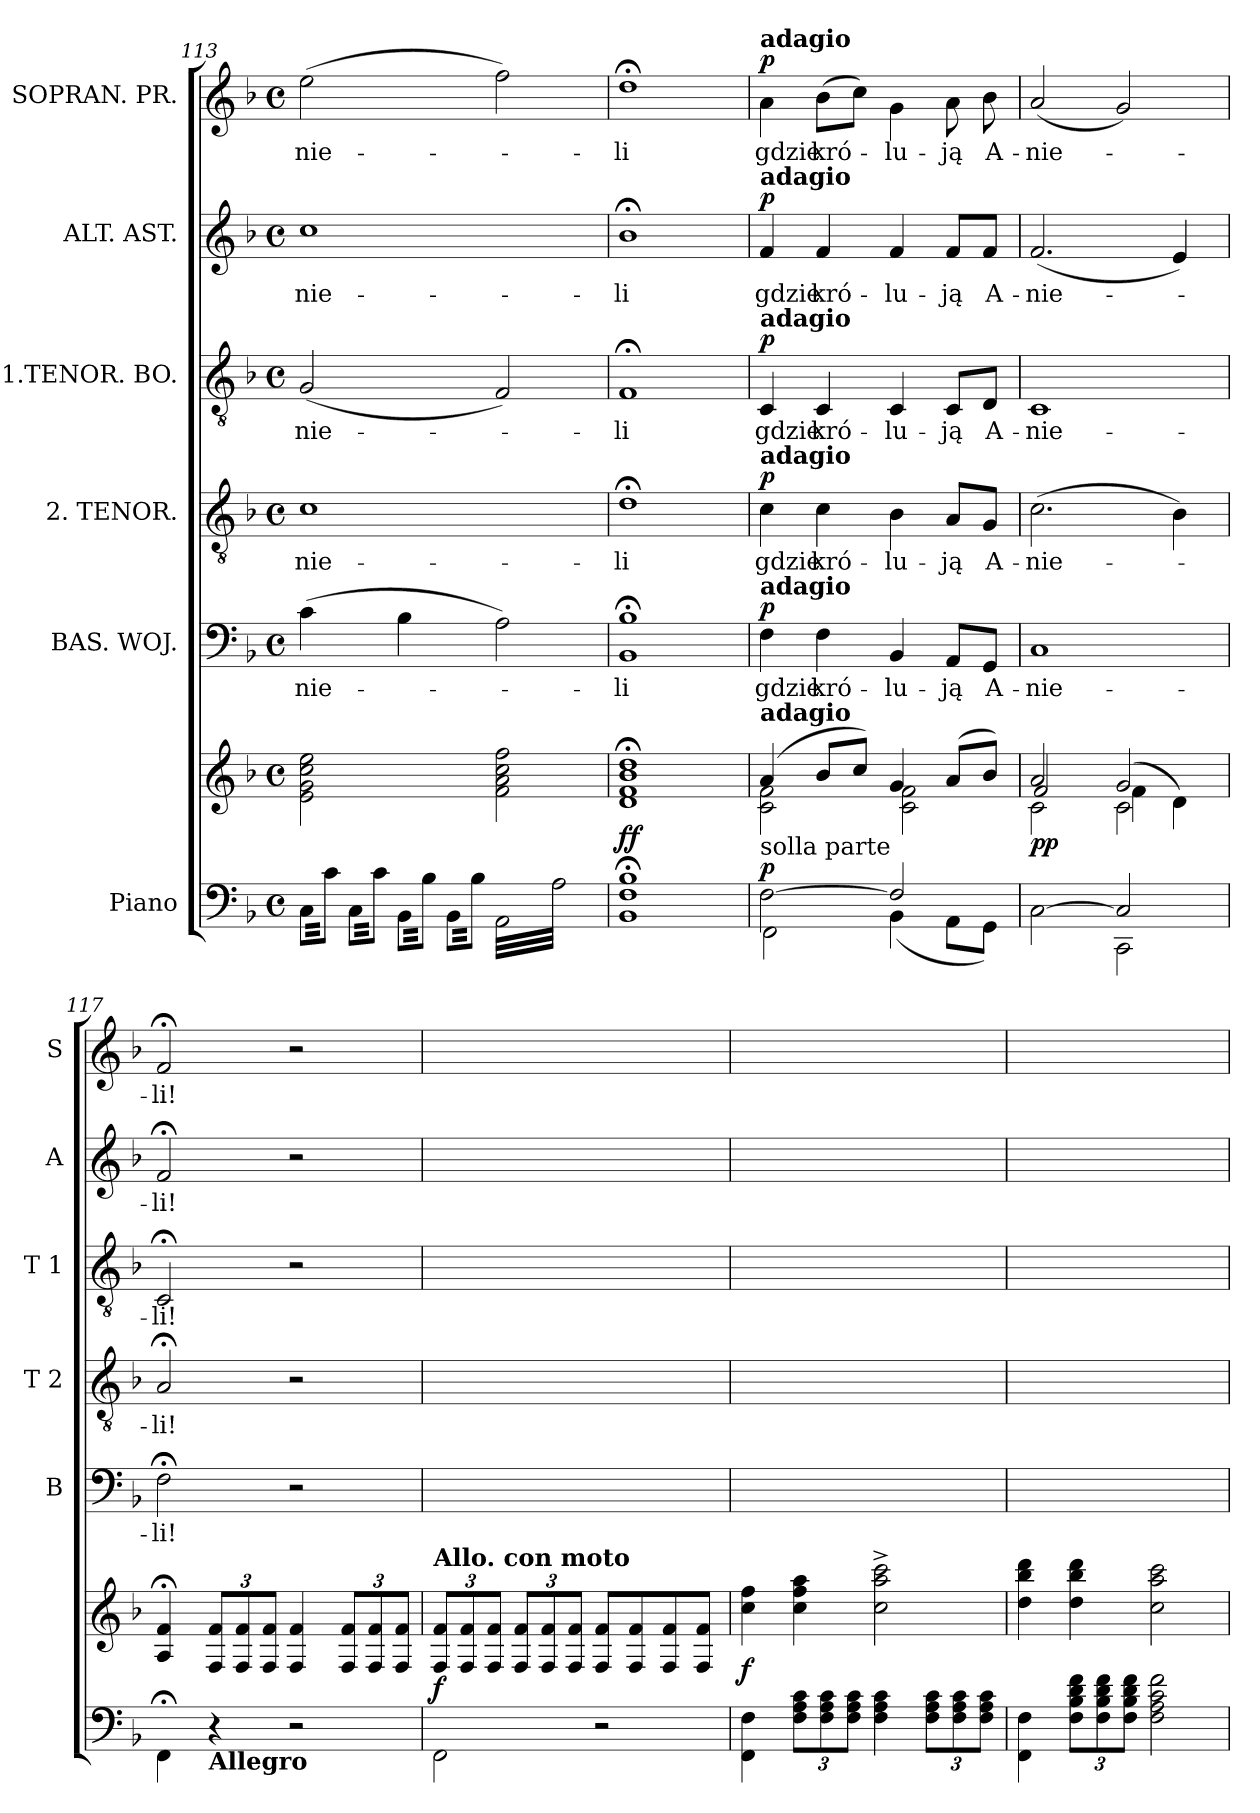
**kern	**kern	**dynam	**kern	**text	**dynam	**kern	**text	**dynam	**kern	**text	**dynam	**kern	**text	**dynam	**kern	**text	**dynam
*part6	*part6	*part6	*part5	*part5	*part5	*part4	*part4	*part4	*part3	*part3	*part3	*part2	*part2	*part2	*part1	*part1	*part1
*staff7	*staff6	*staff6/7	*staff5	*staff5	*staff5	*staff4	*staff4	*staff4	*staff3	*staff3	*staff3	*staff2	*staff2	*staff2	*staff1	*staff1	*staff1
*I"Piano	*	*	*I"BAS. WOJ.	*	*	*I"2. TENOR.	*	*	*I"1.TENOR. BO.	*	*	*I"ALT. AST.	*	*	*I"SOPRAN. PR.	*	*
*	*	*	*I'B	*	*	*I'T 2	*	*	*I'T 1	*	*	*I'A	*	*	*I'S	*	*
*clefF4	*clefG2	*	*clefF4	*	*	*clefGv2	*	*	*clefGv2	*	*	*clefG2	*	*	*clefG2	*	*
*k[b-]	*k[b-]	*	*k[b-]	*	*	*k[b-]	*	*	*k[b-]	*	*	*k[b-]	*	*	*k[b-]	*	*
*d:	*d:	*	*d:	*	*	*d:	*	*	*d:	*	*	*d:	*	*	*d:	*	*
*M4/4	*M4/4	*	*M4/4	*	*	*M4/4	*	*	*M4/4	*	*	*M4/4	*	*	*M4/4	*	*
*met(c)	*met(c)	*	*met(c)	*	*	*met(c)	*	*	*met(c)	*	*	*met(c)	*	*	*met(c)	*	*
=113	=113	=113	=113	=113	=113	=113	=113	=113	=113	=113	=113	=113	=113	=113	=113	=113	=113
*tremolo	*	*	*	*	*	*	*	*	*	*	*	*	*	*	*	*	*
32C\LLL	2e\ 2g\ 2cc\ 2ee\	.	(4c\	-nie-	.	1c	-nie-	.	(2G/	-nie-	.	1cc	-nie-	.	(2ee\	-nie-	.
32c\	.	.	.	.	.	.	.	.	.	.	.	.	.	.	.	.	.
32C\	.	.	.	.	.	.	.	.	.	.	.	.	.	.	.	.	.
32c\JJJ	.	.	.	.	.	.	.	.	.	.	.	.	.	.	.	.	.
32C\LLL	.	.	.	.	.	.	.	.	.	.	.	.	.	.	.	.	.
32c\	.	.	.	.	.	.	.	.	.	.	.	.	.	.	.	.	.
32C\	.	.	.	.	.	.	.	.	.	.	.	.	.	.	.	.	.
32c\JJJ	.	.	.	.	.	.	.	.	.	.	.	.	.	.	.	.	.
32BB-\LLL	.	.	4B-\	.	.	.	.	.	.	.	.	.	.	.	.	.	.
32B-\	.	.	.	.	.	.	.	.	.	.	.	.	.	.	.	.	.
32BB-\	.	.	.	.	.	.	.	.	.	.	.	.	.	.	.	.	.
32B-\JJJ	.	.	.	.	.	.	.	.	.	.	.	.	.	.	.	.	.
32BB-\LLL	.	.	.	.	.	.	.	.	.	.	.	.	.	.	.	.	.
32B-\	.	.	.	.	.	.	.	.	.	.	.	.	.	.	.	.	.
32BB-\	.	.	.	.	.	.	.	.	.	.	.	.	.	.	.	.	.
32B-\JJJ	.	.	.	.	.	.	.	.	.	.	.	.	.	.	.	.	.
32AA\LLL	2f\ 2a\ 2cc\ 2ff\	.	2A\)	.	.	.	.	.	2F/)	.	.	.	.	.	2ff\)	.	.
32A\	.	.	.	.	.	.	.	.	.	.	.	.	.	.	.	.	.
32AA\	.	.	.	.	.	.	.	.	.	.	.	.	.	.	.	.	.
32A\	.	.	.	.	.	.	.	.	.	.	.	.	.	.	.	.	.
32AA\	.	.	.	.	.	.	.	.	.	.	.	.	.	.	.	.	.
32A\	.	.	.	.	.	.	.	.	.	.	.	.	.	.	.	.	.
32AA\	.	.	.	.	.	.	.	.	.	.	.	.	.	.	.	.	.
32A\	.	.	.	.	.	.	.	.	.	.	.	.	.	.	.	.	.
32AA\	.	.	.	.	.	.	.	.	.	.	.	.	.	.	.	.	.
32A\	.	.	.	.	.	.	.	.	.	.	.	.	.	.	.	.	.
32AA\	.	.	.	.	.	.	.	.	.	.	.	.	.	.	.	.	.
32A\	.	.	.	.	.	.	.	.	.	.	.	.	.	.	.	.	.
32AA\	.	.	.	.	.	.	.	.	.	.	.	.	.	.	.	.	.
32A\	.	.	.	.	.	.	.	.	.	.	.	.	.	.	.	.	.
32AA\	.	.	.	.	.	.	.	.	.	.	.	.	.	.	.	.	.
32A\JJJ	.	.	.	.	.	.	.	.	.	.	.	.	.	.	.	.	.
*Xtremolo	*	*	*	*	*	*	*	*	*	*	*	*	*	*	*	*	*
=114	=114	=114	=114	=114	=114	=114	=114	=114	=114	=114	=114	=114	=114	=114	=114	=114	=114
1BB-;< 1F;< 1B-;<	1d;< 1f;< 1b-;< 1dd;<	ff	1BB-;< 1B-;<	-li	.	1d;<	-li	.	1F;<	-li	.	1b-;<	-li	.	1dd;<	-li	.
.	.	.	.	.	.	.	.	.	.	.	.	.	.	.	.	.	.
.	.	.	.	.	.	.	.	.	.	.	.	.	.	.	.	.	.
.	.	.	.	.	.	.	.	.	.	.	.	.	.	.	.	.	.
.	.	.	.	.	.	.	.	.	.	.	.	.	.	.	.	.	.
.	.	.	.	.	.	.	.	.	.	.	.	.	.	.	.	.	.
.	.	.	.	.	.	.	.	.	.	.	.	.	.	.	.	.	.
.	.	.	.	.	.	.	.	.	.	.	.	.	.	.	.	.	.
=115	=115	=115	=115	=115	=115	=115	=115	=115	=115	=115	=115	=115	=115	=115	=115	=115	=115
*	*	*	*	*	*	*	*	*	*	*	*	*	*	*	*MM56	*	*
*^	*^	*	*	*	*	*	*	*	*	*	*	*	*	*	*	*	*
!	!	!	!	!	!	!	!	!	!	!	!	!	!	!	!	!	!LO:TX:a:B:t=adagio	!	!
!	!	!	!	!	!	!	!	!	!	!	!	!	!	!LO:TX:a:B:t=adagio	!	!	!	!	!
!	!	!	!	!	!	!	!	!	!	!	!LO:TX:a:B:t=adagio	!	!	!	!	!	!	!	!
!	!	!	!	!	!	!	!	!LO:TX:a:B:t=adagio	!	!	!	!	!	!	!	!	!	!	!
!	!	!	!	!	!LO:TX:a:B:t=adagio	!	!	!	!	!	!	!	!	!	!	!	!	!	!
!	!	!LO:TX:b:t=solla parte	!	!	!	!	!	!	!	!	!	!	!	!	!	!	!	!	!
!	!	!LO:TX:a:B:t=adagio	!	!	!	!	!	!	!	!	!	!	!	!	!	!	!	!	!
!	!	!	!	!	!	!	!LO:DY:a	!	!	!LO:DY:a	!	!	!LO:DY:a	!	!	!LO:DY:a	!	!	!LO:DY:a
[2F\	2FF\	(4a/	2c\ 2f\	p	4F\	gdzie	p	4c\	gdzie	p	4C/	gdzie	p	4f/	gdzie	p	4a\	gdzie	p
.	.	8b-/L	.	.	4F\	kró-	.	4c\	kró-	.	4C/	kró-	.	4f/	kró-	.	(8b-\L	kró-	.
.	.	8cc/J)	.	.	.	.	.	.	.	.	.	.	.	.	.	.	8cc\J)	.	.
2F/]	(4BB-\	4g/	2c\ 2f\	.	4BB-/	-lu-	.	4B-\	-lu-	.	4C/	-lu-	.	4f/	-lu-	.	4g\	-lu-	.
.	8AA\L	(8a/L	.	.	8AA/L	-ją	.	8A/L	-ją	.	8C/L	-ją	.	8f/L	-ją	.	8a\	-ją	.
.	8GG\J)	8b-/J)	.	.	8GG/J	A-	.	8G/J	A-	.	8D/J	A-	.	8f/J	A-	.	8b-\	A-	.
=116	=116	=116	=116	=116	=116	=116	=116	=116	=116	=116	=116	=116	=116	=116	=116	=116	=116	=116	=116
*	*	*	*^	*	*	*	*	*	*	*	*	*	*	*	*	*	*	*	*
[2C\	2ryy	2a/	2c\	2f/	pp	1C	-nie-	.	(2.c\	-nie-	.	1C	-nie-	.	(2.f/	-nie-	.	(2a/	-nie-	.
2C/]	2CC\	(2g/	2c\	4f\	.	.	.	.	.	.	.	.	.	.	.	.	.	2g/)	.	.
.	.	.	.	4d\)	.	.	.	.	4B-\)	.	.	.	.	.	4e/)	.	.	.	.	.
*v	*v	*	*	*	*	*	*	*	*	*	*	*	*	*	*	*	*	*	*	*
*	*v	*v	*v	*	*	*	*	*	*	*	*	*	*	*	*	*	*	*	*
=117	=117	=117	=117	=117	=117	=117	=117	=117	=117	=117	=117	=117	=117	=117	=117	=117	=117
4FF;<\	4A;</ 4f;</	.	2F;<\	-li!	.	2A;</	-li!	.	2C;</	-li!	.	2f;</	-li!	.	2f;</	-li!	.
!LO:TX:b:B:t=Allegro	!	!	!	!	!	!	!	!	!	!	!	!	!	!	!	!	!
4r	12F/ 12f/L	.	.	.	.	.	.	.	.	.	.	.	.	.	.	.	.
.	12F/ 12f/	.	.	.	.	.	.	.	.	.	.	.	.	.	.	.	.
.	12F/ 12f/J	.	.	.	.	.	.	.	.	.	.	.	.	.	.	.	.
2r	4F/ 4f/	.	2r	.	.	2r	.	.	2r	.	.	2r	.	.	2r	.	.
.	12F/ 12f/L	.	.	.	.	.	.	.	.	.	.	.	.	.	.	.	.
.	12F/ 12f/	.	.	.	.	.	.	.	.	.	.	.	.	.	.	.	.
.	12F/ 12f/J	.	.	.	.	.	.	.	.	.	.	.	.	.	.	.	.
=118	=118	=118	=118	=118	=118	=118	=118	=118	=118	=118	=118	=118	=118	=118	=118	=118	=118
*	*	*	*	*	*	*	*	*	*	*	*	*	*	*	*MM132	*	*
!	!LO:TX:a:B:t=Allo. con moto	!	!	!	!	!	!	!	!	!	!	!	!	!	!	!	!
2FF\	12F/ 12f/L	f	1ryy	.	.	1ryy	.	.	1ryy	.	.	1ryy	.	.	1ryy	.	.
.	12F/ 12f/	.	.	.	.	.	.	.	.	.	.	.	.	.	.	.	.
.	12F/ 12f/J	.	.	.	.	.	.	.	.	.	.	.	.	.	.	.	.
.	12F/ 12f/L	.	.	.	.	.	.	.	.	.	.	.	.	.	.	.	.
.	12F/ 12f/	.	.	.	.	.	.	.	.	.	.	.	.	.	.	.	.
.	12F/ 12f/J	.	.	.	.	.	.	.	.	.	.	.	.	.	.	.	.
2r	8F/ 8f/L	.	.	.	.	.	.	.	.	.	.	.	.	.	.	.	.
.	8F/ 8f/	.	.	.	.	.	.	.	.	.	.	.	.	.	.	.	.
.	8F/ 8f/	.	.	.	.	.	.	.	.	.	.	.	.	.	.	.	.
.	8F/ 8f/J	.	.	.	.	.	.	.	.	.	.	.	.	.	.	.	.
=119	=119	=119	=119	=119	=119	=119	=119	=119	=119	=119	=119	=119	=119	=119	=119	=119	=119
4FF\ 4F\	4cc\ 4ff\	f	1ryy	.	.	1ryy	.	.	1ryy	.	.	1ryy	.	.	1ryy	.	.
12F\ 12A\ 12c\L	4cc\ 4ff\ 4aa\	.	.	.	.	.	.	.	.	.	.	.	.	.	.	.	.
12F\ 12A\ 12c\	.	.	.	.	.	.	.	.	.	.	.	.	.	.	.	.	.
12F\ 12A\ 12c\J	.	.	.	.	.	.	.	.	.	.	.	.	.	.	.	.	.
4F\ 4A\ 4c\	2cc^\ 2aa^\ 2ccc^\	.	.	.	.	.	.	.	.	.	.	.	.	.	.	.	.
12F\ 12A\ 12c\L	.	.	.	.	.	.	.	.	.	.	.	.	.	.	.	.	.
12F\ 12A\ 12c\	.	.	.	.	.	.	.	.	.	.	.	.	.	.	.	.	.
12F\ 12A\ 12c\J	.	.	.	.	.	.	.	.	.	.	.	.	.	.	.	.	.
=120	=120	=120	=120	=120	=120	=120	=120	=120	=120	=120	=120	=120	=120	=120	=120	=120	=120
4FF\ 4F\	4dd\ 4bb-\ 4ddd\	.	1ryy	.	.	1ryy	.	.	1ryy	.	.	1ryy	.	.	1ryy	.	.
12F\ 12B-\ 12d\ 12f\L	4dd\ 4bb-\ 4ddd\	.	.	.	.	.	.	.	.	.	.	.	.	.	.	.	.
12F\ 12B-\ 12d\ 12f\	.	.	.	.	.	.	.	.	.	.	.	.	.	.	.	.	.
12F\ 12B-\ 12d\ 12f\J	.	.	.	.	.	.	.	.	.	.	.	.	.	.	.	.	.
2F\ 2A\ 2c\ 2f\	2cc\ 2aa\ 2ccc\	.	.	.	.	.	.	.	.	.	.	.	.	.	.	.	.
=	=	=	=	=	=	=	=	=	=	=	=	=	=	=	=	=	=
*-	*-	*-	*-	*-	*-	*-	*-	*-	*-	*-	*-	*-	*-	*-	*-	*-	*-
